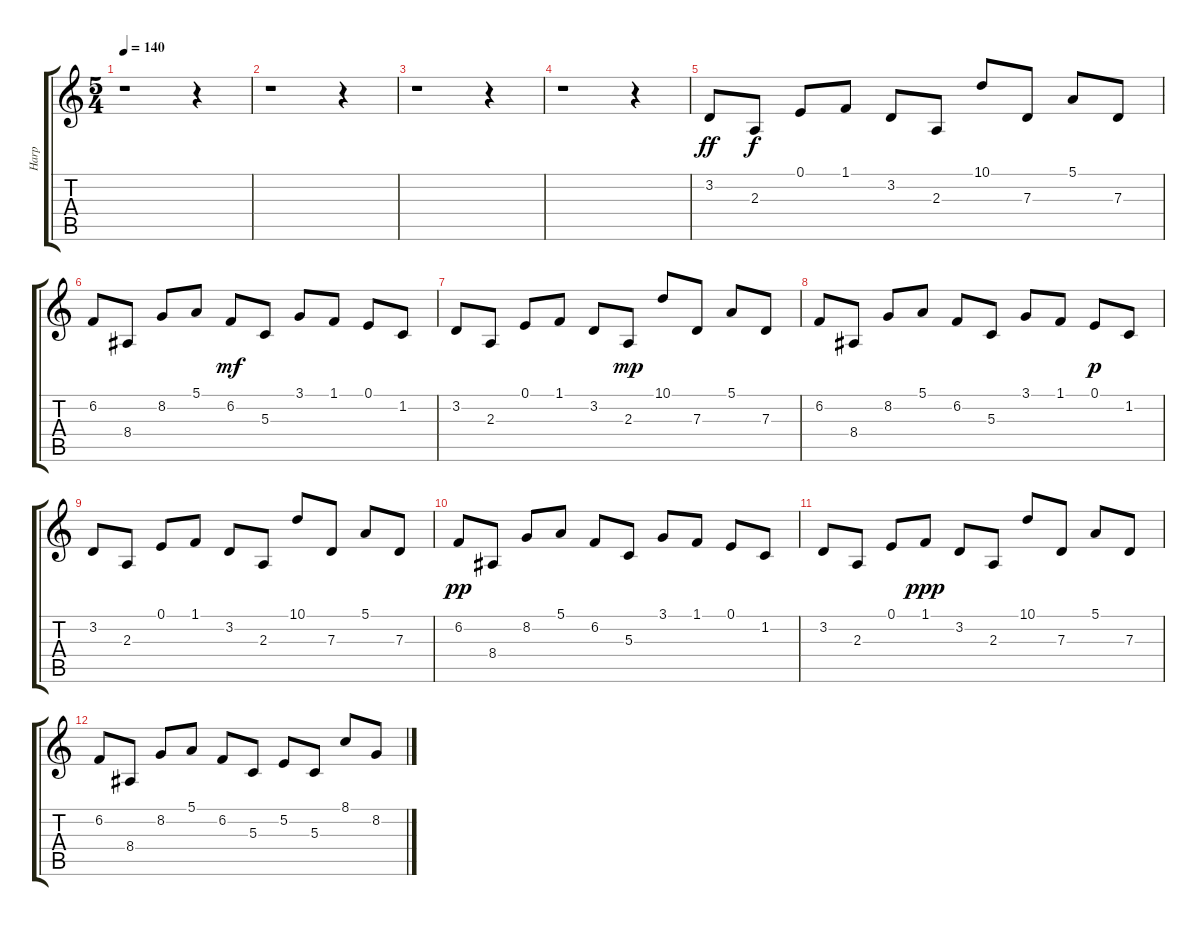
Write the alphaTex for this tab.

\track ("Harp" "Harp") {instrument orchestralharp}
\staff {score tabs}
\tuning (E4 B3 G3 D3 A2 E2) {hide}
\ts (5 4)
\tempo 140
\clef g2
\ks c
r.1{dy f} r.4 |
r.1 r.4 |
r.1 r.4 |
r.1 r.4 |
3.2.8{dy ff} 2.3.8{dy f} 0.1.8 1.1.8 3.2.8 2.3.8 10.1.8 7.3.8 5.1.8 7.3.8 |
6.2.8 8.4.8 8.2.8 5.1.8 6.2.8{dy mf} 5.3.8 3.1.8 1.1.8 0.1.8 1.2.8 |
3.2.8 2.3.8 0.1.8 1.1.8 3.2.8 2.3.8{dy mp} 10.1.8 7.3.8 5.1.8 7.3.8 |
6.2.8 8.4.8 8.2.8 5.1.8 6.2.8 5.3.8 3.1.8 1.1.8 0.1.8{dy p} 1.2.8 |
3.2.8 2.3.8 0.1.8 1.1.8 3.2.8 2.3.8 10.1.8 7.3.8 5.1.8 7.3.8 |
6.2.8{dy pp} 8.4.8 8.2.8 5.1.8 6.2.8 5.3.8 3.1.8 1.1.8 0.1.8 1.2.8 |
3.2.8 2.3.8 0.1.8 1.1.8{dy ppp} 3.2.8 2.3.8 10.1.8 7.3.8 5.1.8 7.3.8 |
6.2.8 8.4.8 8.2.8 5.1.8 6.2.8 5.3.8 5.2.8 5.3.8 8.1.8 8.2.8
